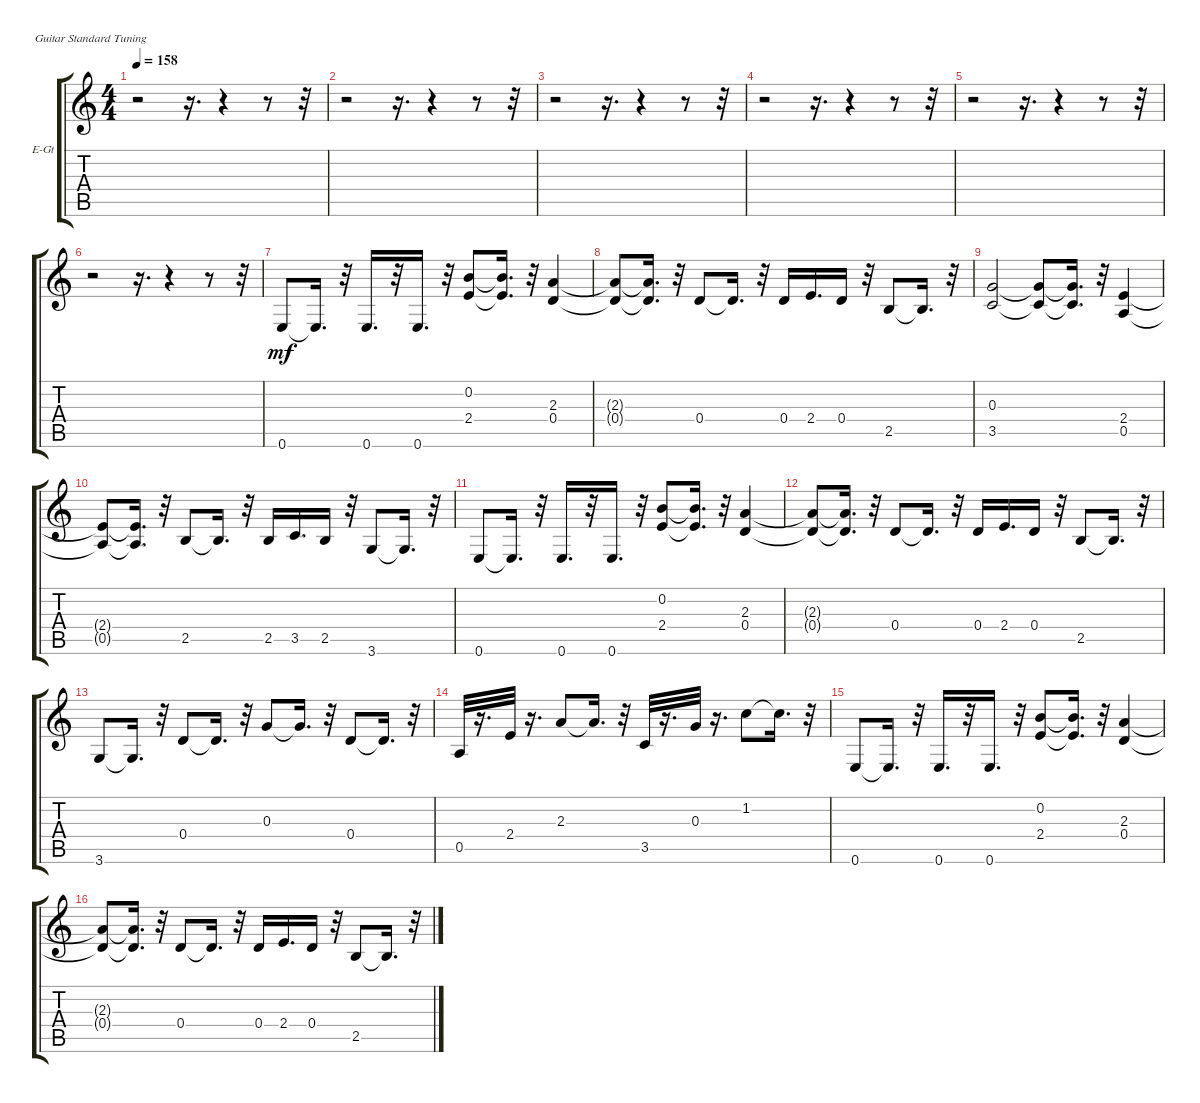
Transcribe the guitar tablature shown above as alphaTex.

\bracketExtendMode groupsimilarinstruments
\firstSystemTrackNameOrientation horizontal
\otherSystemsTrackNameOrientation horizontal
\track ("" "E-Gt") {instrument electricguitarclean}
\staff {score tabs}
\tuning (E4 B3 G3 D3 A2 E2)
\ts (4 4)
\tempo 158
\clef g2
\ks c
r.2{dy mf} r.16{d} r.4 r.8 r.32 |
r.2 r.16{d} r.4 r.8 r.32 |
r.2 r.16{d} r.4 r.8 r.32 |
r.2 r.16{d} r.4 r.8 r.32 |
r.2 r.16{d} r.4 r.8 r.32 |
r.2 r.16{d} r.4 r.8 r.32 |
0.6.8 0.6{t}.16{d} r.32 0.6.16{d} r.32 0.6.16{d} r.32 (0.2 2.4).8 (0.2{t} 2.4{t}).16{d} r.32 (2.3 0.4).4 |
(2.3{t} 0.4{t}).8 (2.3{t} 0.4{t}).16{d} r.32 0.4.8 0.4{t}.16{d} r.32 0.4.16 2.4.16{d} 0.4.16 r.32 2.5.8 2.5{t}.16{d} r.32 |
(0.3 3.5).2 (0.3{t} 3.5{t}).8 (0.3{t} 3.5{t}).16{d} r.32 (2.4 0.5).4 |
(2.4{t} 0.5{t}).8 (2.4{t} 0.5{t}).16{d} r.32 2.5.8 2.5{t}.16{d} r.32 2.5.16 3.5.16{d} 2.5.16 r.32 3.6.8 3.6{t}.16{d} r.32 |
0.6.8 0.6{t}.16{d} r.32 0.6.16{d} r.32 0.6.16{d} r.32 (0.2 2.4).8 (0.2{t} 2.4{t}).16{d} r.32 (2.3 0.4).4 |
(2.3{t} 0.4{t}).8 (2.3{t} 0.4{t}).16{d} r.32 0.4.8 0.4{t}.16{d} r.32 0.4.16 2.4.16{d} 0.4.16 r.32 2.5.8 2.5{t}.16{d} r.32 |
3.6.8 3.6{t}.16{d} r.32 0.4.8 0.4{t}.16{d} r.32 0.3.8 0.3{t}.16{d} r.32 0.4.8 0.4{t}.16{d} r.32 |
0.5.32 r.16{d} 2.4.32 r.16{d} 2.3.8 2.3{t}.16{d} r.32 3.5.32 r.16{d} 0.3.32 r.16{d} 1.2.8 1.2{t}.16{d} r.32 |
0.6.8 0.6{t}.16{d} r.32 0.6.16{d} r.32 0.6.16{d} r.32 (0.2 2.4).8 (0.2{t} 2.4{t}).16{d} r.32 (2.3 0.4).4 |
(2.3{t} 0.4{t}).8 (2.3{t} 0.4{t}).16{d} r.32 0.4.8 0.4{t}.16{d} r.32 0.4.16 2.4.16{d} 0.4.16 r.32 2.5.8 2.5{t}.16{d} r.32
